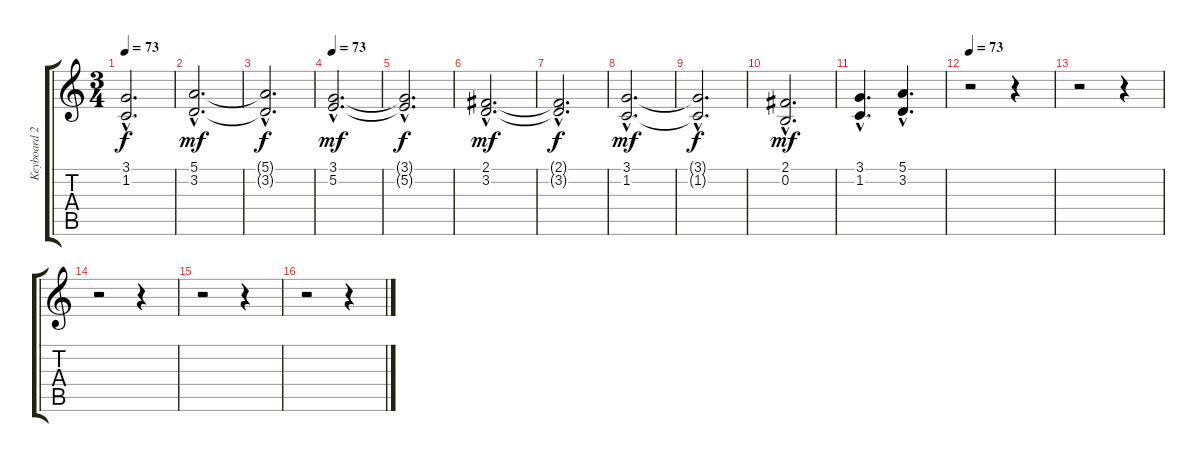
\track ("Keyboard 2" "Keyboard 2") {instrument tubularbells}
\staff {score tabs}
\tuning (E4 B3 G3 D3 A2 E2) {hide}
\ts (3 4)
\tempo 73
\clef g2
\ks c
(3.1{hac t} 1.2{hac t}).2{d dy f} |
(5.1{hac} 3.2{hac}).2{d dy mf} |
(5.1{hac t} 3.2{hac t}).2{d dy f} |
\tempo 73
(3.1{hac} 5.2{hac}).2{d dy mf} |
(3.1{hac t} 5.2{hac t}).2{d dy f} |
(2.1{hac} 3.2{hac}).2{d dy mf} |
(2.1{hac t} 3.2{hac t}).2{d dy f} |
(3.1{hac} 1.2{hac}).2{d dy mf} |
(3.1{hac t} 1.2{hac t}).2{d dy f} |
(2.1{hac} 0.2{hac}).2{d dy mf} |
(3.1{hac} 1.2{hac}).4{d} (5.1{hac} 3.2{hac}).4{d} |
\tempo 73
r.2 r.4 |
r.2 r.4 |
r.2 r.4 |
r.2 r.4 |
r.2 r.4
